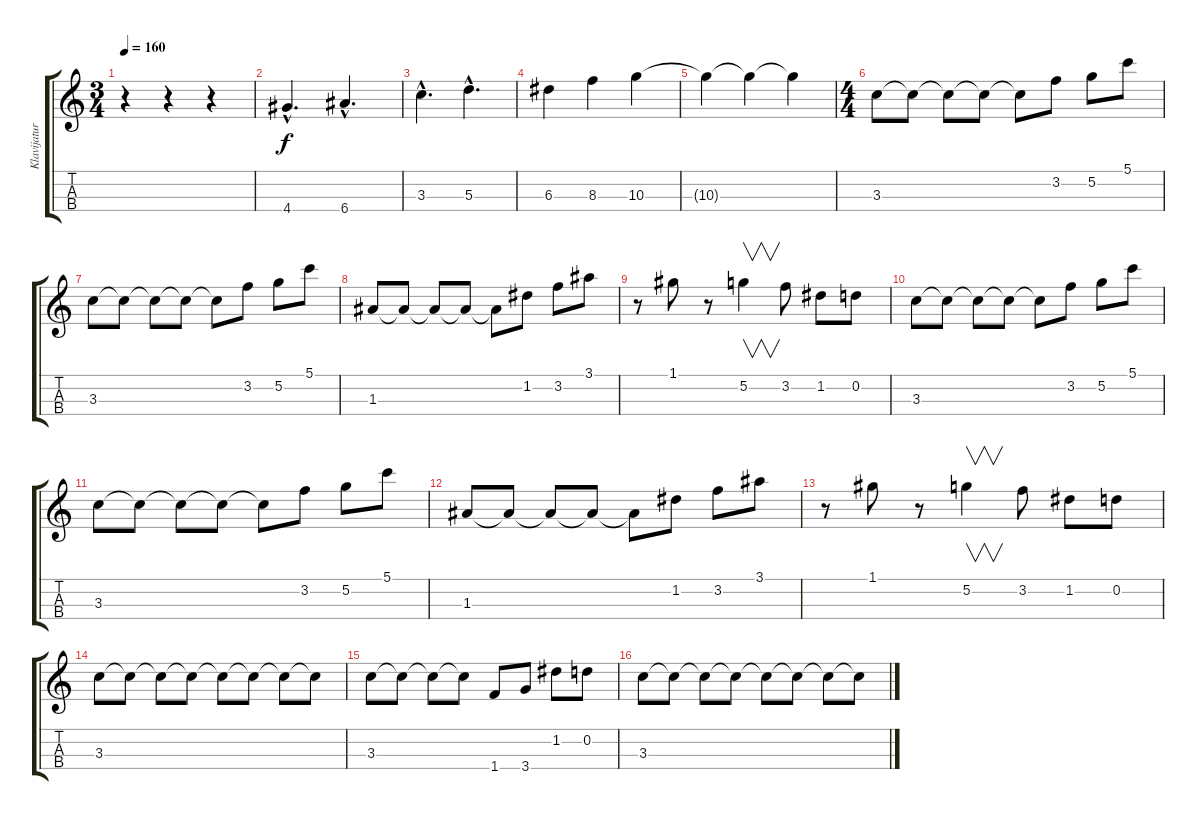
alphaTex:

\track ("Klavijature" "Klavijatur") {instrument stringensemble1}
\staff {score tabs}
\tuning (G5 D5 A4 E4) {hide}
\ts (3 4)
\tempo 160
\clef g2
\ks c
r.4{dy f instrument stringensemble1} r.4 r.4 |
4.4{hac}.4{d} 6.4{hac}.4{d} |
3.3{hac}.4{d} 5.3{hac}.4{d} |
6.3.4 8.3.4 10.3.4 |
10.3{t}.4 10.3{t}.4 10.3{t}.4 |
\ts (4 4)
3.3.8 3.3{t}.8 3.3{t}.8 3.3{t}.8 3.3{t}.8 3.2.8 5.2.8 5.1.8 |
3.3.8 3.3{t}.8 3.3{t}.8 3.3{t}.8 3.3{t}.8 3.2.8 5.2.8 5.1.8 |
1.3.8 1.3{t}.8 1.3{t}.8 1.3{t}.8 1.3{t}.8 1.2.8 3.2.8 3.1.8 |
r.8 1.1.8 r.8 5.2.4{v} 3.2.8 1.2.8 0.2.8 |
3.3.8 3.3{t}.8 3.3{t}.8 3.3{t}.8 3.3{t}.8 3.2.8 5.2.8 5.1.8 |
3.3.8 3.3{t}.8 3.3{t}.8 3.3{t}.8 3.3{t}.8 3.2.8 5.2.8 5.1.8 |
1.3.8 1.3{t}.8 1.3{t}.8 1.3{t}.8 1.3{t}.8 1.2.8 3.2.8 3.1.8 |
r.8 1.1.8 r.8 5.2.4{v} 3.2.8 1.2.8 0.2.8 |
3.3.8 3.3{t}.8 3.3{t}.8 3.3{t}.8 3.3{t}.8 3.3{t}.8 3.3{t}.8 3.3{t}.8 |
3.3.8 3.3{t}.8 3.3{t}.8 3.3{t}.8 1.4.8 3.4.8 1.2.8 0.2.8 |
3.3.8 3.3{t}.8 3.3{t}.8 3.3{t}.8 3.3{t}.8 3.3{t}.8 3.3{t}.8 3.3{t}.8
